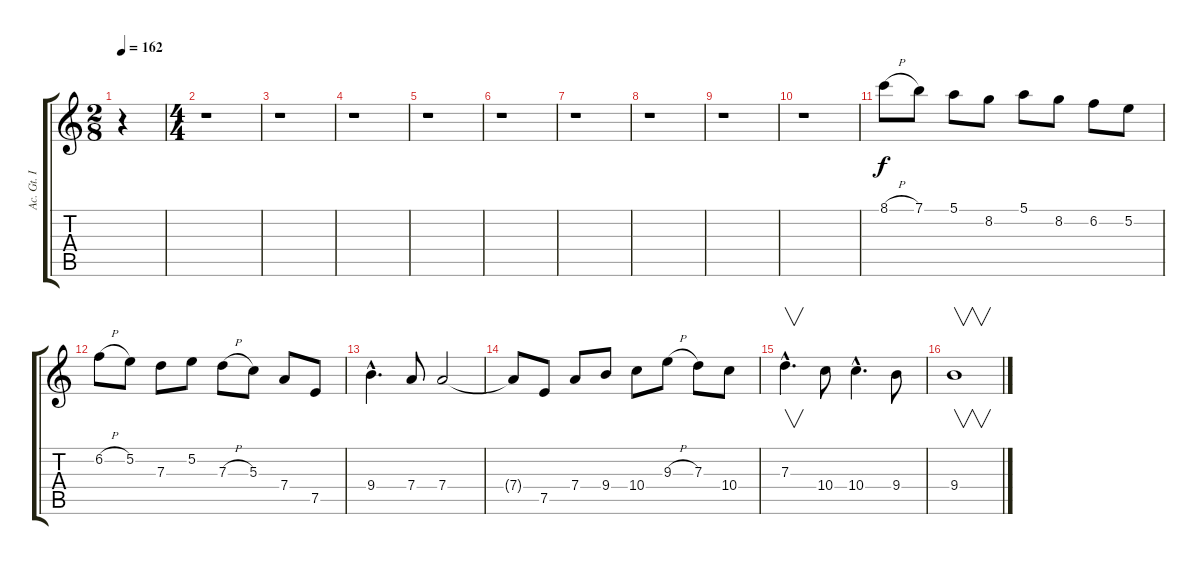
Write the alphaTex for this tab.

\track ("Ac. Gt. I" "Ac. Gt. I") {instrument acousticguitarsteel}
\staff {score tabs}
\tuning (E4 B3 G3 D3 A2 E2) {hide}
\ts (2 8)
\tempo 162
\clef g2
\ks c
r.4{dy f instrument acousticguitarsteel} |
\ts (4 4)
r.1 |
r.1 |
r.1 |
r.1 |
r.1 |
r.1 |
r.1 |
r.1 |
r.1 |
8.1{h}.8 7.1.8 5.1.8 8.2.8 5.1.8 8.2.8 6.2.8 5.2.8 |
6.2{h}.8 5.2.8 7.3.8 5.2.8 7.3{h}.8 5.3.8 7.4.8 7.5.8 |
9.4{hac}.4{d} 7.4.8 7.4.2 |
7.4{t}.8 7.5.8 7.4.8 9.4.8 10.4.8 9.3{h}.8 7.3.8 10.4.8 |
7.3{hac}.4{v d} 10.4.8 10.4{hac}.4{d} 9.4.8 |
9.4.1{v}
